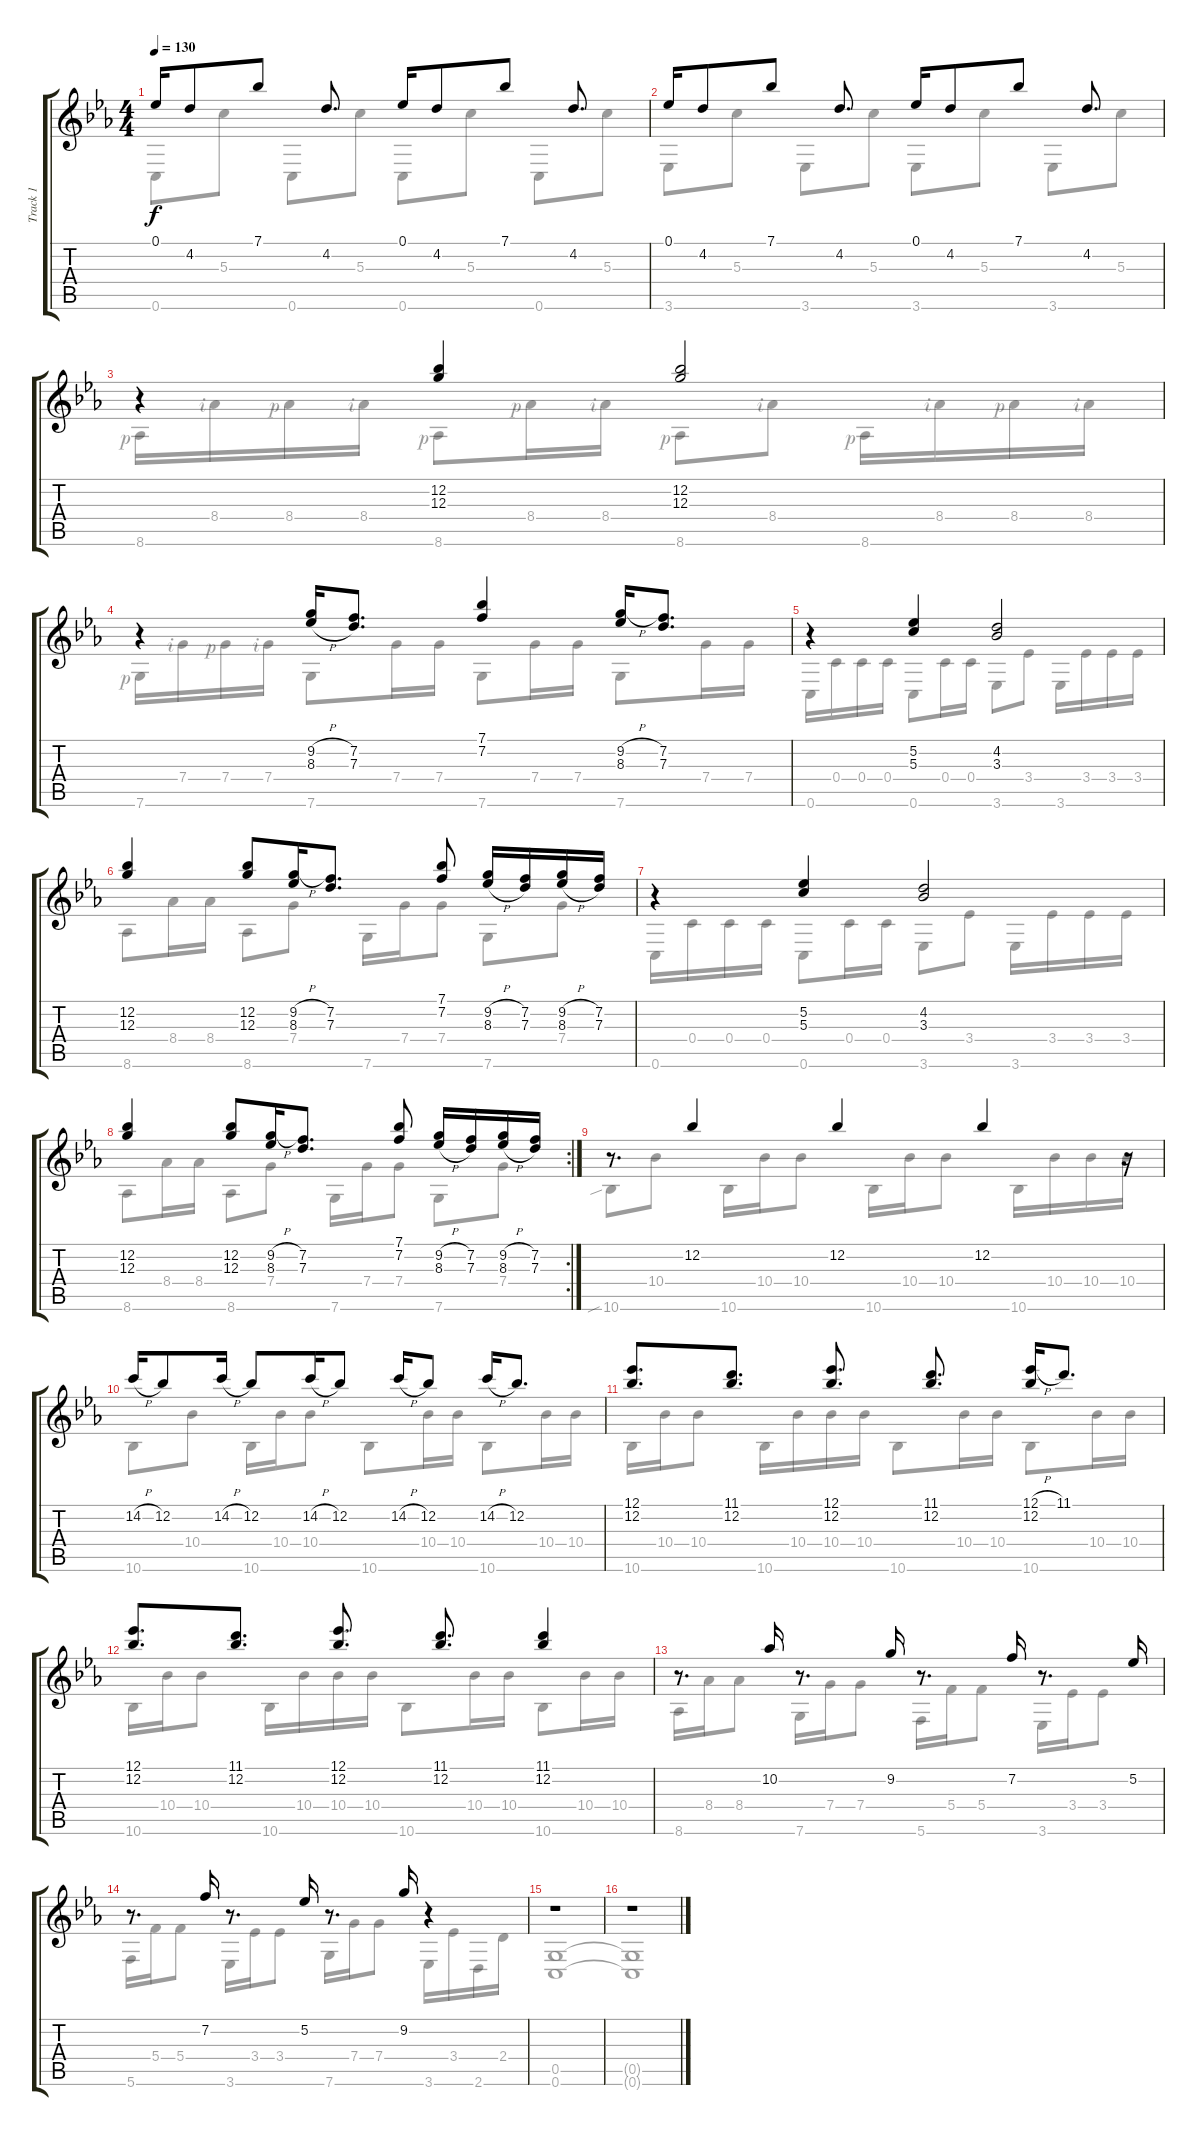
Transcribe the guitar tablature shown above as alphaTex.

\track ("Track 1" "Track 1") {instrument acousticguitarsteel}
\staff {score tabs}
\tuning (Eb4 Bb3 G3 C3 G2 C2) {hide}
\voice
\ts (4 4)
\tempo 130
\clef g2
\ks cminor
0.1.16{dy f} 4.2.8 7.1.8 4.2.8{d} 0.1.16 4.2.8 7.1.8 4.2.8{d} |
0.1.16 4.2.8 7.1.8 4.2.8{d} 0.1.16 4.2.8 7.1.8 4.2.8{d} |
r.4 (12.2 12.3).4 (12.2 12.3).2 |
r.4 (9.2{h} 8.3{h}).16 (7.2 7.3).8{d} (7.1 7.2).4 (9.2{h} 8.3).16 (7.2 7.3).8{d} |
r.4 (5.2 5.3).4 (4.2 3.3).2 |
(12.2 12.3).4 (12.2 12.3).8 (9.2{h} 8.3).16 (7.2 7.3).8{d} (7.1 7.2).8 (9.2{h} 8.3{h}).16 (7.2 7.3).16 (9.2{h} 8.3{h}).16 (7.2 7.3).16 |
r.4 (5.2 5.3).4 (4.2 3.3).2 |
\rc 2
(12.2 12.3).4 (12.2 12.3).8 (9.2{h} 8.3).16 (7.2 7.3).8{d} (7.1 7.2).8 (9.2{h} 8.3{h}).16 (7.2 7.3).16 (9.2{h} 8.3{h}).16 (7.2 7.3).16 |
r.8{d} 12.2.4 12.2.4 12.2.4 r.16 |
14.2{h}.16 12.2.8 14.2{h}.16 12.2.8 14.2{h}.16 12.2.8 14.2{h}.16 12.2.8 14.2{h}.16 12.2.8{d} |
(12.1 12.2).8{d} (11.1 12.2).8{d} (12.1 12.2).8{d} (11.1 12.2).8{d} (12.1{h} 12.2).16 11.1.8{d} |
(12.1 12.2).8{d} (11.1 12.2).8{d} (12.1 12.2).8{d} (11.1 12.2).8{d} (11.1 12.2).4 |
r.8{d} 10.2.16 r.8{d} 9.2.16 r.8{d} 7.2.16 r.8{d} 5.2.16 |
r.8{d} 7.2.16 r.8{d} 5.2.16 r.8{d} 9.2.16 r.4 |
r.1 |
r.1
\voice
\clef g2
\ottava regular
\simile none
\ks cminor
0.6.8{dy f} 5.3.8 0.6.8 5.3.8 0.6.8 5.3.8 0.6.8 5.3.8 |
3.6.8 5.3.8 3.6.8 5.3.8 3.6.8 5.3.8 3.6.8 5.3.8 |
8.6{rf 1}.16 8.4{rf 2}.16 8.4{rf 1}.16 8.4{rf 2}.16 8.6{rf 1}.8 8.4{rf 1}.16 8.4{rf 2}.16 8.6{rf 1}.8 8.4{rf 2}.8 8.6{rf 1}.16 8.4{rf 2}.16 8.4{rf 1}.16 8.4{rf 2}.16 |
7.6{rf 1}.16 7.4{rf 2}.16 7.4{rf 1}.16 7.4{rf 2}.16 7.6.8 7.4.16 7.4.16 7.6.8 7.4.16 7.4.16 7.6.8 7.4.16 7.4.16 |
0.6.16 0.4.16 0.4.16 0.4.16 0.6.8 0.4.16 0.4.16 3.6.8 3.4.8 3.6.16 3.4.16 3.4.16 3.4.16 |
8.6.8 8.4.16 8.4.16 8.6.8 7.4.8 7.6.16 7.4.16 7.4.8 7.6.8 7.4.8 |
0.6.16 0.4.16 0.4.16 0.4.16 0.6.8 0.4.16 0.4.16 3.6.8 3.4.8 3.6.16 3.4.16 3.4.16 3.4.16 |
8.6.8 8.4.16 8.4.16 8.6.8 7.4.8 7.6.16 7.4.16 7.4.8 7.6.8 7.4.8 |
10.6{sib}.8 10.4.8 10.6.16 10.4.16 10.4.8 10.6.16 10.4.16 10.4.8 10.6.16 10.4.16 10.4.16 10.4.16 |
10.6.8 10.4.8 10.6.16 10.4.16 10.4.8 10.6.8 10.4.16 10.4.16 10.6.8 10.4.16 10.4.16 |
10.6.16 10.4.16 10.4.8 10.6.16 10.4.16 10.4.16 10.4.16 10.6.8 10.4.16 10.4.16 10.6.8 10.4.16 10.4.16 |
10.6.16 10.4.16 10.4.8 10.6.16 10.4.16 10.4.16 10.4.16 10.6.8 10.4.16 10.4.16 10.6.8 10.4.16 10.4.16 |
8.6.16 8.4.16 8.4.8 7.6.16 7.4.16 7.4.8 5.6.16 5.4.16 5.4.8 3.6.16 3.4.16 3.4.8 |
5.6.16 5.4.16 5.4.8 3.6.16 3.4.16 3.4.8 7.6.16 7.4.16 7.4.8 3.6.16 3.4.16 2.6.16 2.4.16 |
(0.5 0.6).1 |
(0.5{t} 0.6{t}).1
